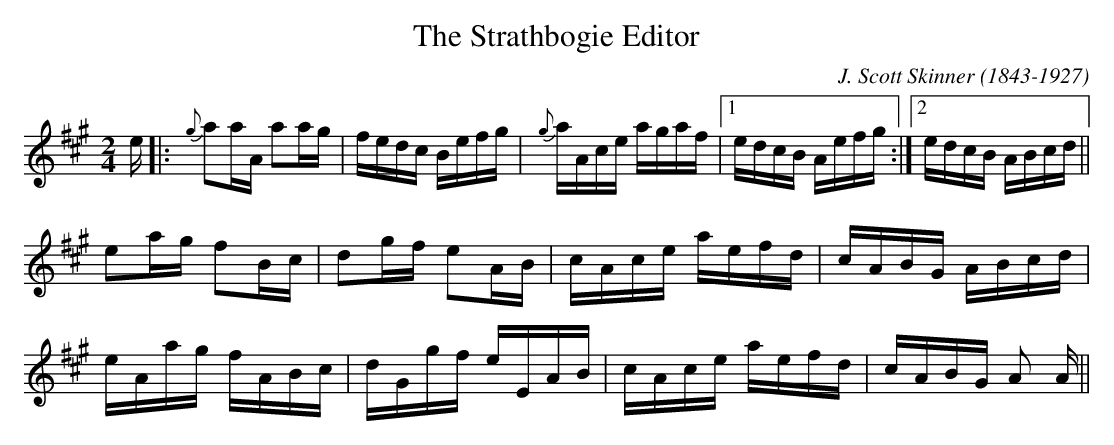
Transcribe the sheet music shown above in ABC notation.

X:1
T:Strathbogie Editor, The
M:2/4
L:1/8
C:J. Scott Skinner (1843-1927)
K:A
e/ |: {g}aa/A/ aa/g/ | f/e/d/c/ B/e/f/g/ | {g}a/A/c/e/ a/g/a/f/ |1 e/d/c/B/ A/e/f/g/ :|2 e/d/c/B/ A/B/c/d/ ||
ea/g/ fB/c/ | dg/f/ eA/B/ | c/A/c/e/ a/e/f/d/ | c/A/B/G/ A/B/c/d/ |
e/A/a/g/ f/A/B/c/ | d/G/g/f/ e/E/A/B/ | c/A/c/e/ a/e/f/d/ | c/A/B/G/ A A/ ||
